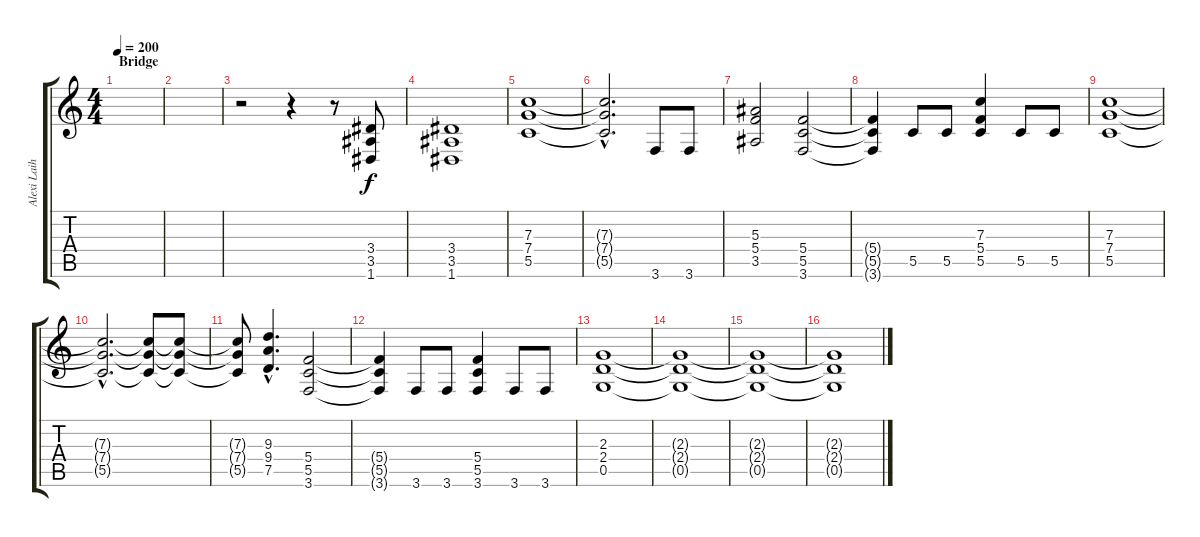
\track ("Alexi Laiho" "Alexi Laih") {instrument overdrivenguitar}
\staff {score tabs}
\tuning (D4 A3 F3 C3 G2 D2) {hide}
\ts (4 4)
\section ("" "Bridge")
\tempo 200
\clef g2
\ks c
|
|
r.2 r.4 r.8 (3.4 3.5 1.6).8 |
(3.4 3.5 1.6).1 |
(7.3 7.4 5.5).1 |
(7.3{hac t} 7.4{hac t} 5.5{hac t}).2{d} 3.6.8 3.6.8 |
(5.3 5.4 3.5).2 (5.4 5.5 3.6).2 |
(5.4{t} 5.5{t} 3.6{t}).4 5.5.8 5.5.8 (7.3 5.4 5.5).4 5.5.8 5.5.8 |
(7.3 7.4 5.5).1 |
(7.3{hac t} 7.4{hac t} 5.5{hac t}).2{d} (7.3{t} 7.4{t} 5.5{t}).8 (7.3{t} 7.4{t} 5.5{t}).8 |
(7.3{t} 7.4{t} 5.5{t}).8 (9.3{hac} 9.4{hac} 7.5{hac}).4{d} (5.4 5.5 3.6).2 |
(5.4{t} 5.5{t} 3.6{t}).4 3.6.8 3.6.8 (5.4 5.5 3.6).4 3.6.8 3.6.8 |
(2.3 2.4 0.5).1 |
(2.3{t} 2.4{t} 0.5{t}).1 |
(2.3{t} 2.4{t} 0.5{t}).1 |
(2.3{t} 2.4{t} 0.5{t}).1
